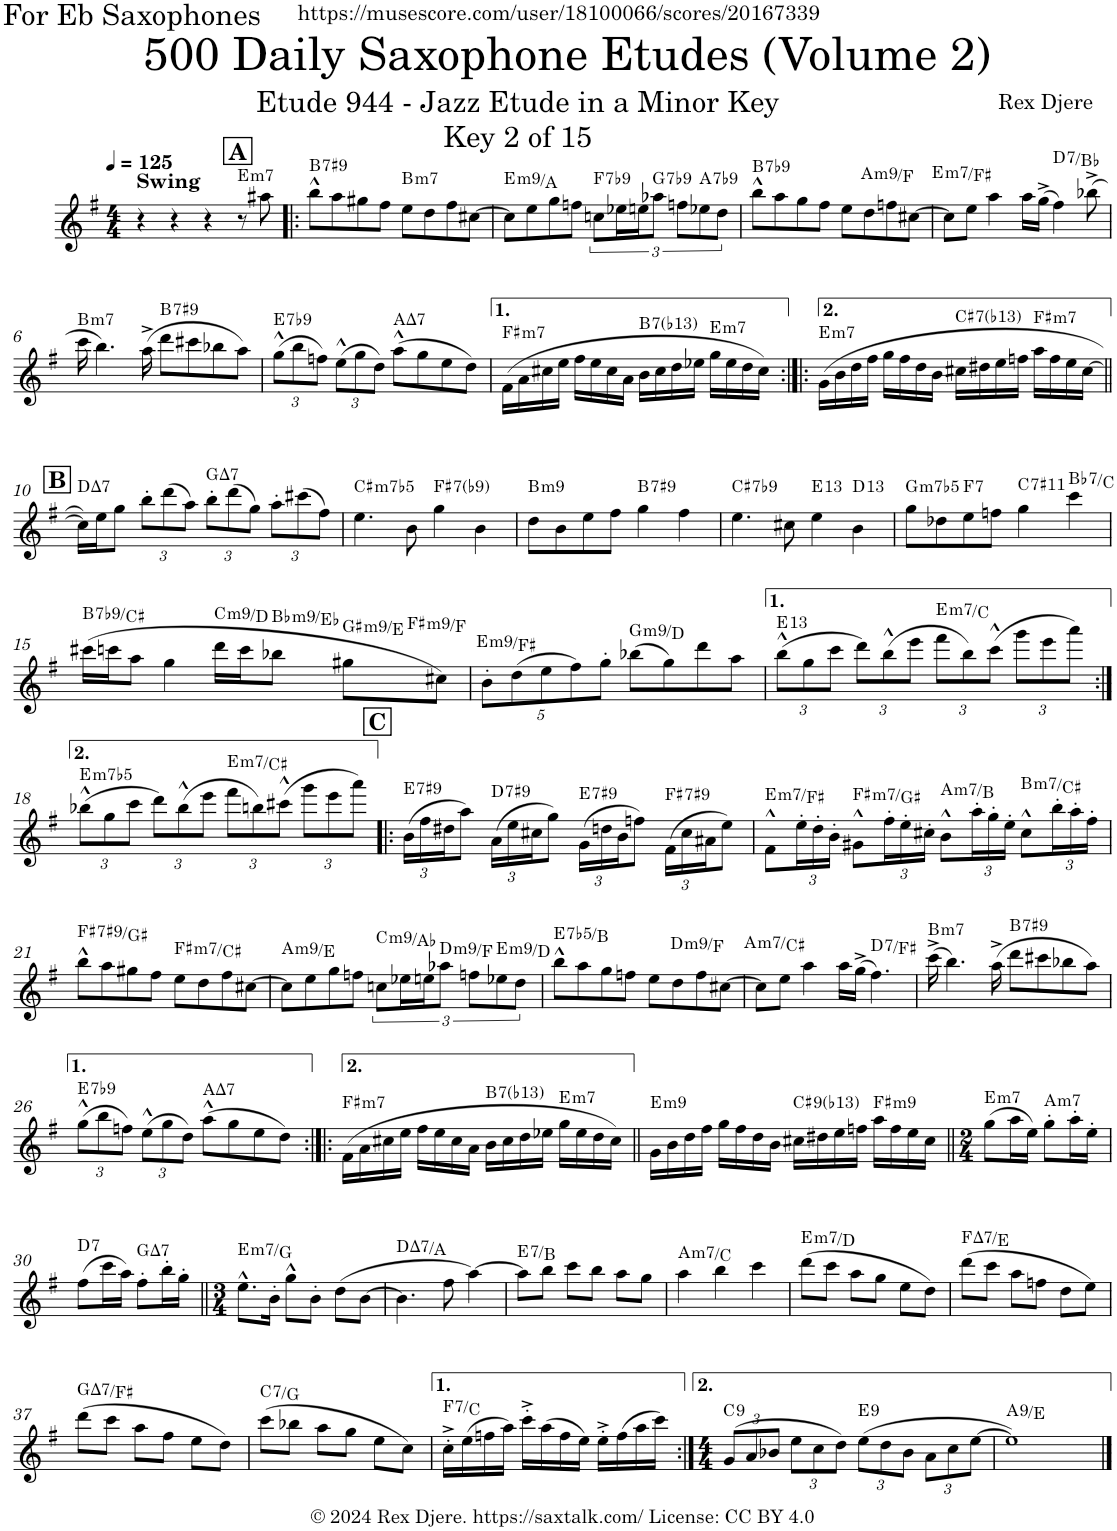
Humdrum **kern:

**kern	**harte
*part1	*part1
*staff1	*
*I"Alto Saxophone	*
*I'A. Sax.	*
*clefG2	*
*Trd5c9	*
*k[f#]	*
*M4/4	*
*MM125	*
!!LO:REH:place=s1:a:B:cj:fs=14:t=A:qo=3
=1	=1
!LO:TX:a:B:t=Swing	!
4r	.
4r	.
4r	.
!	!LO:H:kt=m7
8r	E:min7
8aa#X\	.
=2!|:	=2!|:
!	!LO:H:kt=7
8bb^^\L	B:7(#9)
8aa\	.
8gg#X\	.
8ff#\J	.
!	!LO:H:kt=m7
8ee\L	B:min7
8dd\	.
8ff#\	.
[8cc#X\J	.
=3	=3
!	!LO:H:kt=m9
8cc#\L]	E:min9/4
8ee\	.
8gg\	.
8ffn\J	.
!	!LO:H:kt=7
12ccn\L	F:7(b9)
24ee-X\L	.
24een\J	.
!	!LO:H:kt=7
12aa-X\J	G:7(b9)
12ffn\L	.
!	!LO:H:kt=7
12ee-X\	A:7(b9)
12dd\J	.
=4	=4
!	!LO:H:kt=7
8bb^^\L	B:7(b9)
8aa\	.
8gg\	.
8ff#\J	.
8ee\L	.
8dd\	.
!	!LO:H:kt=m9
8ffn\	A:min9/b6
[8cc#X\J	.
=5	=5
!	!LO:H:kt=m7
8cc#\L]	E:min7/2
8ee\J	.
4aa\	.
16aa\LL	.
(16gg^\JJ	.
!	!LO:H:kt=7
4ff#\)	D:7/b6
(8bb-X^\	.
!!LO:LB:g=z
=6	=6
!	!LO:H:kt=m7
16ccc\	B:min7
4.bb\)	.
(16aa^\	.
!	!LO:H:kt=7
8ddd\L	B:7(#9)
8ccc#X\	.
8bb-X\	.
8aa\J)	.
=7	=7
*Xbrackettup	*
!	!LO:H:kt=7
(12gg^^\L	E:7(b9)
12bb\	.
12ffn\J)	.
(12ee^^\L	.
12gg\	.
12dd\J)	.
!	!LO:H:kt=7
(8aa^^\L	A:maj7
8gg\	.
8ee\	.
8dd\J)	.
=8	=8
!	!LO:H:kt=m7
(16f#\LL	F#:min7
16a\	.
16cc#X\	.
16ee\JJ	.
16ff#\LL	.
16ee\	.
16cc#\	.
16a\JJ	.
!	!LO:H:kt=7
16b\LL	B:7(b13)
16cc#\	.
16dd\	.
16ee-X\JJ	.
!	!LO:H:kt=m7
16gg\LL	E:min7
16ee-\	.
16dd\	.
16cc#\JJ)	.
=9:|!|:	=9:|!|:
!	!LO:H:kt=m7
(16g\LL	E:min7
16b\	.
16dd\	.
16ff#\JJ	.
16gg\LL	.
16ff#\	.
16dd\	.
16b\JJ	.
!	!LO:H:kt=7
16cc#X\LL	C#:7(b13)
16dd#X\	.
16ee\	.
16ffn\JJ	.
!	!LO:H:kt=m7
16aa\LL	F#:min7
16ff\	.
16ee\	.
[16cc#\JJ	.
!!LO:LB:g=z
!!LO:REH:place=s1:a:B:cj:fs=14:t=B
=10||	=10||
!	!LO:H:kt=7
16cc#\LL])	D:maj7
16ee\J	.
8gg\J	.
12bb'\L	.
(12ddd\	.
12aa\J)	.
!	!LO:H:kt=7
12bb'\L	G:maj7
(12ddd\	.
12gg\J)	.
12aa'\L	.
(12ccc#X\	.
12ff#\J)	.
=11	=11
!	!LO:H:kt=m7b5
4.ee\	C#:hdim7
8b\	.
!	!LO:H:kt=7
4gg\	F#:7(b9)
4b\	.
=12	=12
!	!LO:H:kt=m9
8dd\L	B:min9
8b\	.
8ee\	.
8ff#\J	.
!	!LO:H:kt=7
4gg\	B:7(#9)
4ff#\	.
=13	=13
!	!LO:H:kt=7
4.ee\	C#:7(b9)
8cc#X\	.
!	!LO:H:kt=13
4ee\	E:9(11,13)
!	!LO:H:kt=13
4b\	D:9(11,13)
=14	=14
!	!LO:H:kt=m7b5
8gg\L	G:hdim7
8dd-X\	.
!	!LO:H:kt=7
8ee\	F:7
8ffn\J	.
!	!LO:H:kt=7
4gg\	C:7(#11)
!	!LO:H:kt=7
4ccc\	Bb:7/2
!!LO:LB:g=z
=15	=15
!	!LO:H:kt=7
(16ccc#X\LL	B:7(b9)/2
16cccn\J	.
8aa\J	.
4gg\	.
!	!LO:H:kt=m9
16ddd\LL	C:min9/2
16ccc\J	.
!	!LO:H:kt=m9
8bb-X\J	Bb:min9/4
!	!LO:H:kt=m9
8gg#X\L	G#:min9/b6
!	!LO:H:kt=m9
8cc#X\J)	F#:min9/bb8
=16	=16
!	!LO:H:kt=m9
10b'\L	E:min9/2
(10dd\	.
10ee\	.
10ff#\)	.
10gg'\J	.
!	!LO:H:kt=m9
(8bb-X\L	G:min9/5
8gg\)	.
8ddd\	.
8aa\J	.
=17	=17
!	!LO:H:kt=13
(12bb^^\L	E:9(11,13)
12gg\	.
12ccc\J	.
12ddd\L)	.
(12bb^^\	.
12eee\J	.
!	!LO:H:kt=m7
12fff#\L	E:min7/b6
12bb\)	.
(12ccc^^\J	.
12ggg\L	.
12eee\	.
12aaa\J)	.
!!LO:LB:g=z
=18:|!	=18:|!
!	!LO:H:kt=m7b5
(12bb-X^^\L	E:hdim7
12gg\	.
12ccc\J	.
12ddd\L)	.
(12bb-^^\	.
12eee\J	.
!	!LO:H:kt=m7
12fff#\L	E:min7/6
12bbn\)	.
(12ccc#X^^\J	.
12ggg\L	.
12eee\	.
12aaa\J)	.
!!LO:REH:place=s1:a:B:cj:fs=14:t=C
=19!|:	=19!|:
!	!LO:H:kt=7
(24b\LL	E:7(#9)
24ff#\	.
24dd#X\J	.
8aa\J)	.
!	!LO:H:kt=7
(24a\LL	D:7(#9)
24ee\	.
24cc#X\J	.
8gg\J)	.
!	!LO:H:kt=7
(24g\LL	E:7(#9)
24ddn\	.
24b\J	.
8ffn\J)	.
!	!LO:H:kt=7
(24f#\LL	F#:7(#9)
24cc#\	.
24a#X\J	.
8ee\J)	.
=20	=20
!	!LO:H:kt=m7
8f#^^\L	E:min7/2
24ee'\L	.
24dd'\	.
24b'\JJ	.
!	!LO:H:kt=m7
8g#X^^\L	F#:min7/2
24ff#'\L	.
24ee'\	.
24cc#X'\JJ	.
!	!LO:H:kt=m7
8b^^\L	A:min7/2
24aa'\L	.
24gg'\	.
24ee'\JJ	.
!	!LO:H:kt=m7
8cc#^^\L	B:min7/2
24bb'\L	.
24aa'\	.
24ff#'\JJ	.
!!LO:LB:g=z
=21	=21
!	!LO:H:kt=7
8bb^^\L	F#:7(#9)/2
8aa\	.
8gg#X\	.
8ff#\J	.
!	!LO:H:kt=m7
8ee\L	F#:min7/5
8dd\	.
8ff#\	.
[8cc#X\J	.
=22	=22
!	!LO:H:kt=m9
8cc#\L]	A:min9/5
8ee\	.
8gg\	.
8ffn\J	.
*brackettup	*
!	!LO:H:kt=m9
12ccn\L	C:min9/b6
24ee-X\L	.
24een\J	.
!	!LO:H:kt=m9
12aa-X\J	D:min9/b3
12ffn\L	.
!	!LO:H:kt=m9
12ee-X\	E:min9/b7
12dd\J	.
=23	=23
!	!LO:H:kt=7
8bb^^\L	E:(3,b5,b7)/5
8aa\	.
8gg\	.
8ffn\J	.
8ee\L	.
8dd\	.
!	!LO:H:kt=m9
8ff\	D:min9/b3
[8cc#X\J	.
=24	=24
!	!LO:H:kt=m7
8cc#\L]	A:min7/3
8ee\J	.
4aa\	.
16aa\LL	.
(16gg^\JJ	.
!	!LO:H:kt=7
4.ff#\)	D:7/3
=25	=25
!	!LO:H:kt=m7
(16ccc^\	B:min7
4.bb\)	.
(16aa^\	.
!	!LO:H:kt=7
8ddd\L	B:7(#9)
8ccc#X\	.
8bb-X\	.
8aa\J)	.
!!LO:LB:g=z
=26	=26
*Xbrackettup	*
!	!LO:H:kt=7
(12gg^^\L	E:7(b9)
12bb\	.
12ffn\J)	.
(12ee^^\L	.
12gg\	.
12dd\J)	.
!	!LO:H:kt=7
(8aa^^\L	A:maj7
8gg\	.
8ee\	.
8dd\J)	.
=27:|!|:	=27:|!|:
!	!LO:H:kt=m7
(16f#\LL	F#:min7
16a\	.
16cc#X\	.
16ee\JJ	.
16ff#\LL	.
16ee\	.
16cc#\	.
16a\JJ	.
!	!LO:H:kt=7
16b\LL	B:7(b13)
16cc#\	.
16dd\	.
16ee-X\JJ	.
!	!LO:H:kt=m7
16gg\LL	E:min7
16ee-\	.
16dd\	.
16cc#\JJ)	.
=28||	=28||
!	!LO:H:kt=m9
16g\LL	E:min9
16b\	.
16dd\	.
16ff#\JJ	.
16gg\LL	.
16ff#\	.
16dd\	.
16b\JJ	.
!	!LO:H:kt=9
16cc#X\LL	C#:9(b13)
16dd#X\	.
16ee\	.
16ffn\JJ	.
!	!LO:H:kt=m9
16aa\LL	F#:min9
16ff\	.
16ee\	.
16cc#\JJ	.
=29||	=29||
*M2/4	*
!	!LO:H:kt=m7
(8gg\L	E:min7
16aa\L	.
16ee\JJ)	.
!	!LO:H:kt=m7
8gg'\L	A:min7
16aa'\L	.
16ee'\JJ	.
!!LO:LB:g=z
=30	=30
!	!LO:H:kt=7
(8ff#\L	D:7
16ccc\L	.
16aa\JJ)	.
!	!LO:H:kt=7
8ff#'\L	G:maj7
16bb'\L	.
16gg'\JJ	.
=31||	=31||
*M3/4	*
!	!LO:H:kt=m7
8.ee^^\L	E:min7/b3
16b'\Jk	.
8gg^^\L	.
8b'\J	.
(8dd\L	.
[8b\J	.
=32	=32
!	!LO:H:kt=7
4.b\]	D:maj7/5
8ff#\	.
[4aa\)	.
=33	=33
!	!LO:H:kt=7
8aa\L]	E:7/5
8bb\J	.
8ccc\L	.
8bb\J	.
8aa\L	.
8gg\J	.
=34	=34
!	!LO:H:kt=m7
4aa\	A:min7/b3
4bb\	.
4ccc\	.
=35	=35
!	!LO:H:kt=m7
(8ddd\L	E:min7/b7
8ccc\J	.
8aa\L	.
8gg\J	.
8ee\L	.
8dd\J)	.
=36	=36
!	!LO:H:kt=7
(8ddd\L	F:maj7/7
8ccc\J	.
8aa\L	.
8ffn\J	.
8dd\L	.
8ee\J)	.
!!LO:LB:g=z
=37	=37
!	!LO:H:kt=7
(8ddd\L	G:maj7/7
8ccc\J	.
8aa\L	.
8ff#\J	.
8ee\L	.
8dd\J)	.
=38	=38
!	!LO:H:kt=7
(8ccc\L	C:7/5
8bb-X\J	.
8aa\L	.
8gg\J	.
8ee\L	.
8cc\J)	.
=39	=39
!	!LO:H:kt=7
16cc'^\LL	F:7/5
(16ee\	.
16ffn\	.
16aa\JJ)	.
16ccc'^\LL	.
(16aa\	.
16ff\	.
16ee\JJ)	.
16ee'^\LL	.
(16ff\	.
16aa\	.
16ccc\JJ)	.
=40:|!	=40:|!
*M4/4	*
!	!LO:H:kt=9
(12g/L	C:9
12a/	.
12b-X/J	.
12ee\L	.
12cc\	.
12dd\J)	.
!	!LO:H:kt=9
(12ee\L	E:9
12dd\	.
12b-\J	.
12a\L	.
12cc\	.
[12ee\J	.
=41	=41
!	!LO:H:kt=9
1ee])	A:9/5
==	==
*-	*-
